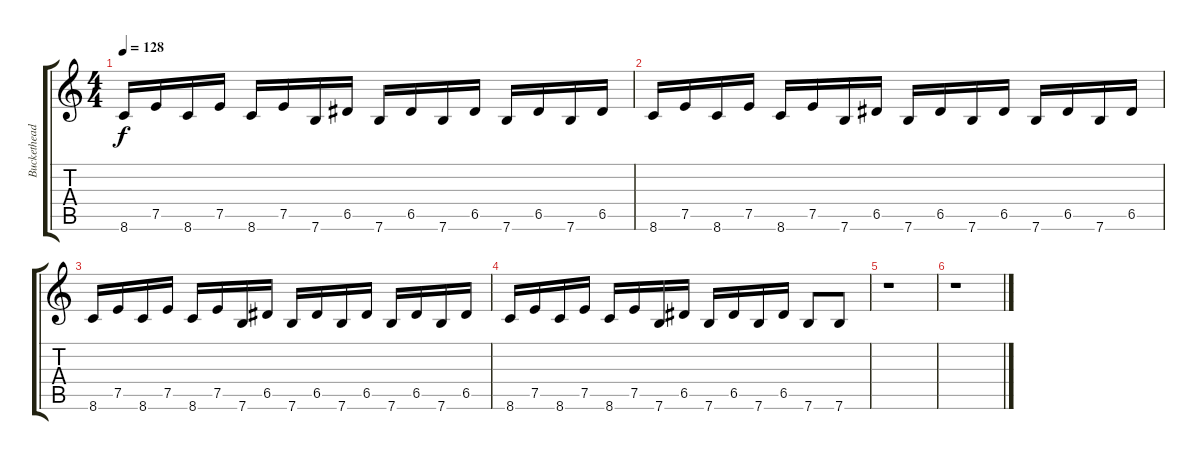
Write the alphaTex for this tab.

\track ("Buckethead" "Buckethead") {instrument overdrivenguitar}
\staff {score tabs}
\tuning (E4 B3 G3 D3 A2 E2) {hide}
\ts (4 4)
\tempo 128
\clef g2
\ks c
8.6.16{dy f} 7.5.16 8.6.16 7.5.16 8.6.16 7.5.16 7.6.16 6.5.16 7.6.16 6.5.16 7.6.16 6.5.16 7.6.16 6.5.16 7.6.16 6.5.16 |
8.6.16 7.5.16 8.6.16 7.5.16 8.6.16 7.5.16 7.6.16 6.5.16 7.6.16 6.5.16 7.6.16 6.5.16 7.6.16 6.5.16 7.6.16 6.5.16 |
8.6.16 7.5.16 8.6.16 7.5.16 8.6.16 7.5.16 7.6.16 6.5.16 7.6.16 6.5.16 7.6.16 6.5.16 7.6.16 6.5.16 7.6.16 6.5.16 |
8.6.16 7.5.16 8.6.16 7.5.16 8.6.16 7.5.16 7.6.16 6.5.16 7.6.16 6.5.16 7.6.16 6.5.16 7.6.8 7.6.8 |
r.1 |
r.1
